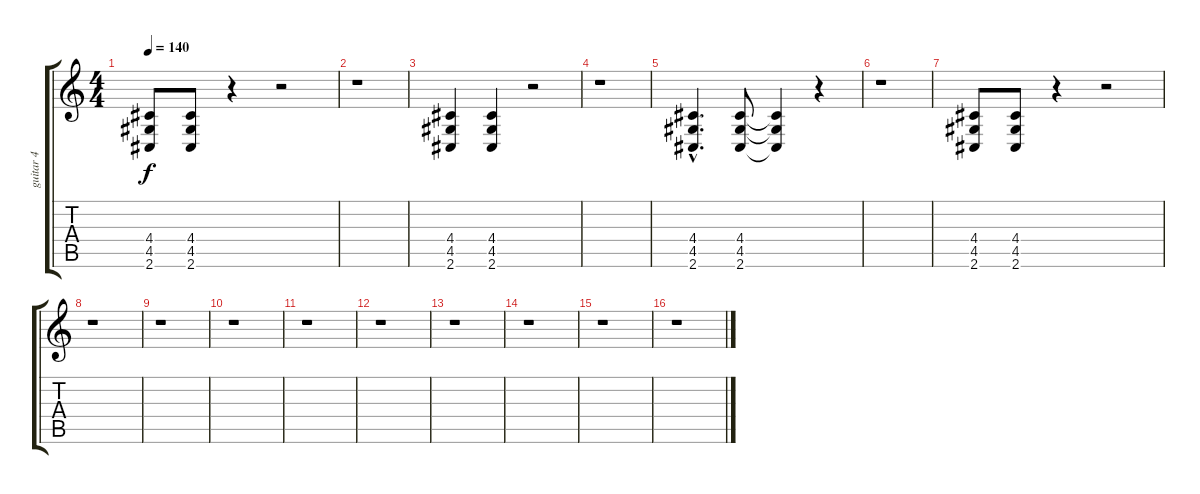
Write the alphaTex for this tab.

\track ("guitar 4" "guitar 4") {instrument overdrivenguitar}
\staff {score tabs}
\tuning (B3 G3 D3 A2 E2 B1) {hide}
\ts (4 4)
\tempo 140
\clef g2
\ks c
(4.4 4.5 2.6).8{dy f} (4.4 4.5 2.6).8 r.4 r.2 |
r.1 |
(4.4 4.5 2.6).4 (4.4 4.5 2.6).4 r.2 |
r.1 |
(4.4{hac} 4.5{hac} 2.6{hac}).4{d} (4.4 4.5 2.6).8 (4.4{t} 4.5{t} 2.6{t}).4 r.4 |
r.1 |
(4.4 4.5 2.6).8 (4.4 4.5 2.6).8 r.4 r.2 |
r.1 |
r.1 |
r.1 |
r.1 |
r.1 |
r.1 |
r.1 |
r.1 |
r.1
